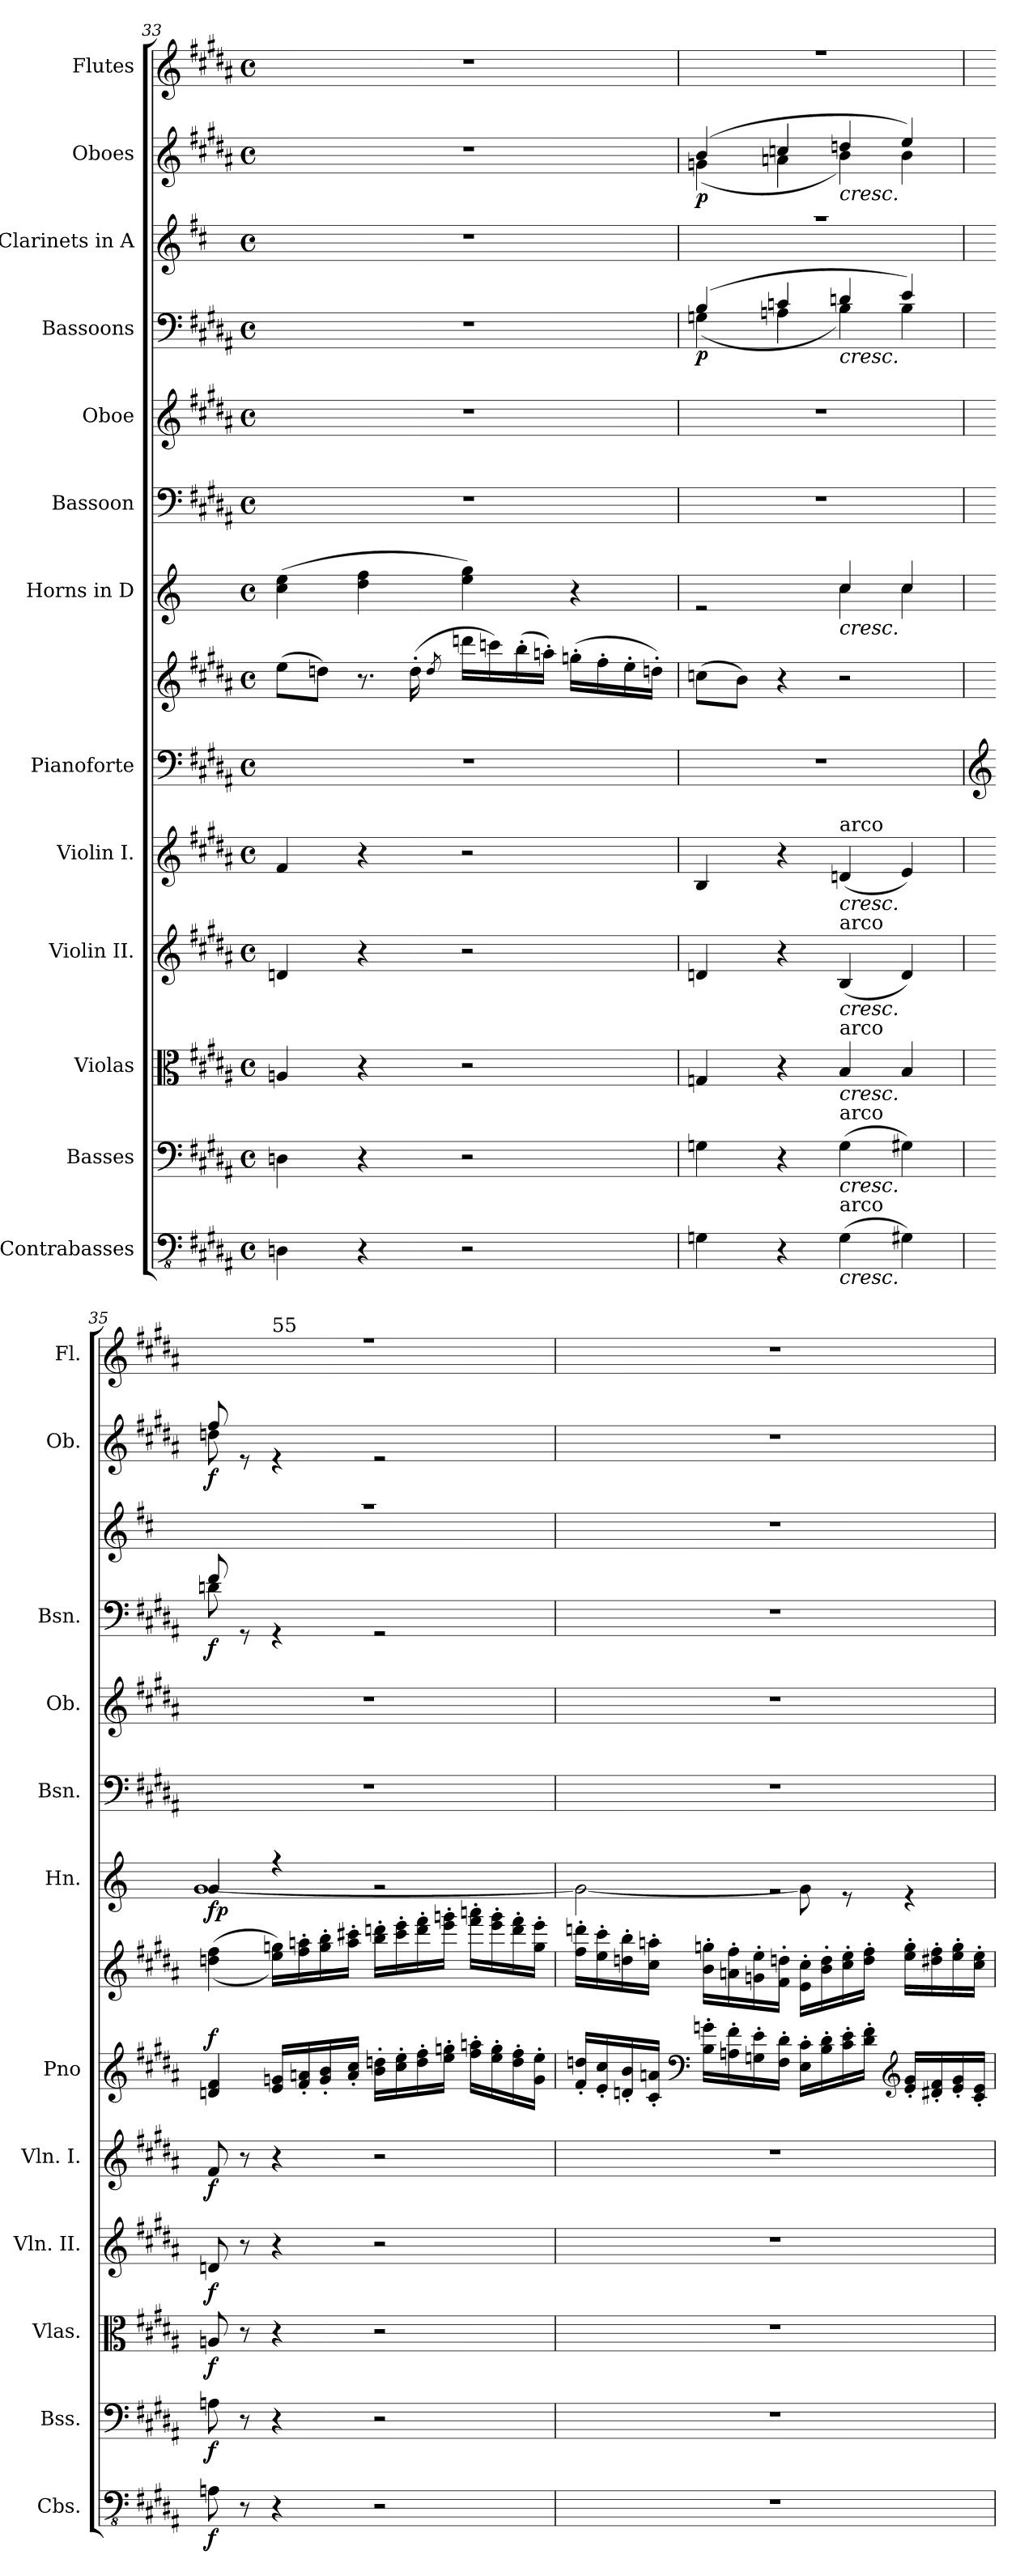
**kern	**dynam	**kern	**dynam	**kern	**dynam	**kern	**dynam	**kern	**dynam	**kern	**kern	**dynam	**kern	**dynam	**kern	**kern	**kern	**dynam	**kern	**kern	**dynam	**kern
*part13	*part13	*part12	*part12	*part11	*part11	*part10	*part10	*part9	*part9	*part8	*part8	*part8	*part7	*part7	*part6	*part5	*part4	*part4	*part3	*part2	*part2	*part1
*staff14	*staff14	*staff13	*staff13	*staff12	*staff12	*staff11	*staff11	*staff10	*staff10	*staff9	*staff8	*staff8/9	*staff7	*staff7	*staff6	*staff5	*staff4	*staff4	*staff3	*staff2	*staff2	*staff1
*I"Contrabasses	*	*I"Basses	*	*I"Violas	*	*I"Violin II.	*	*I"Violin I.	*	*I"Pianoforte	*	*	*I"Horns in D	*	*I"Bassoon	*I"Oboe	*I"Bassoons	*	*I"Clarinets in A	*I"Oboes	*	*I"Flutes
*I'Cbs.	*	*I'Bss.	*	*I'Vlas.	*	*I'Vln. II.	*	*I'Vln. I.	*	*I'Pno	*	*	*I'Hn.	*	*I'Bsn.	*I'Ob.	*I'Bsn.	*	*	*I'Ob.	*	*I'Fl.
*clefFv4	*	*clefF4	*	*clefC3	*	*clefG2	*	*clefG2	*	*clefF4	*clefG2	*	*clefG2	*	*clefF4	*clefG2	*clefF4	*	*clefG2	*clefG2	*	*clefG2
*	*	*	*	*	*	*	*	*	*	*	*	*	*ITrd6c10	*	*	*	*	*	*ITrd2c3	*	*	*
*k[f#c#g#d#a#]	*	*k[f#c#g#d#a#]	*	*k[f#c#g#d#a#]	*	*k[f#c#g#d#a#]	*	*k[f#c#g#d#a#]	*	*k[f#c#g#d#a#]	*k[f#c#g#d#a#]	*	*k[f#c#]	*	*k[f#c#g#d#a#]	*k[f#c#g#d#a#]	*k[f#c#g#d#a#]	*	*k[f#c#g#d#a#]	*k[f#c#g#d#a#]	*	*k[f#c#g#d#a#]
*M4/4	*	*M4/4	*	*M4/4	*	*M4/4	*	*M4/4	*	*M4/4	*M4/4	*	*M4/4	*	*M4/4	*M4/4	*M4/4	*	*M4/4	*M4/4	*	*M4/4
*met(c)	*	*met(c)	*	*met(c)	*	*met(c)	*	*met(c)	*	*met(c)	*met(c)	*	*met(c)	*	*met(c)	*met(c)	*met(c)	*	*met(c)	*met(c)	*	*met(c)
=33	=33	=33	=33	=33	=33	=33	=33	=33	=33	=33	=33	=33	=33	=33	=33	=33	=33	=33	=33	=33	=33	=33
*	*	*	*	*	*	*	*	*	*	*	*^	*	*	*	*	*	*	*	*	*	*	*
4DDn\	.	4Dn\	.	4An/	.	4dn/	.	4f#/	.	1r	(>8ee\L	4...ryy	.	(>4d\ 4f#\	.	1r	1r	1r	.	1r	1r	.	1r
.	.	.	.	.	.	.	.	.	.	.	8ddn\J)	.	.	.	.	.	.	.	.	.	.	.	.
4r	.	4r	.	4r	.	4r	.	4r	.	.	8.r	.	.	4e\ 4g\	.	.	.	.	.	.	.	.	.
.	.	.	.	.	.	.	.	.	.	.	(>16dd'\	.	.	.	.	.	.	.	.	.	.	.	.
.	.	.	.	.	.	.	.	.	.	.	.	8qdd/	.	.	.	.	.	.	.	.	.	.	.
.	.	.	.	.	.	.	.	.	.	.	.	32dd!yy	.	.	.	.	.	.	.	.	.	.	.
2r	.	2r	.	2r	.	2r	.	2r	.	.	16dddn\LL	2ryy	.	4f#\ 4a\)	.	.	.	.	.	.	.	.	.
.	.	.	.	.	.	.	.	.	.	.	16cccn\)	.	.	.	.	.	.	.	.	.	.	.	.
.	.	.	.	.	.	.	.	.	.	.	(>16bb'\	.	.	.	.	.	.	.	.	.	.	.	.
.	.	.	.	.	.	.	.	.	.	.	16aan'\JJ)	.	.	.	.	.	.	.	.	.	.	.	.
.	.	.	.	.	.	.	.	.	.	.	(>16ggn'\LL	.	.	4r	.	.	.	.	.	.	.	.	.
.	.	.	.	.	.	.	.	.	.	.	16ff#'\	.	.	.	.	.	.	.	.	.	.	.	.
.	.	.	.	.	.	.	.	.	.	.	16ee'\	.	.	.	.	.	.	.	.	.	.	.	.
.	.	.	.	.	.	.	.	.	.	.	16ddn'\JJ)	.	.	.	.	.	.	.	.	.	.	.	.
*	*	*	*	*	*	*	*	*	*	*	*v	*v	*	*	*	*	*	*	*	*	*	*	*
=34	=34	=34	=34	=34	=34	=34	=34	=34	=34	=34	=34	=34	=34	=34	=34	=34	=34	=34	=34	=34	=34	=34
*	*	*	*	*	*	*	*	*	*	*	*	*	*^	*	*	*	*^	*	*^	*^	*	*^
!	!	!	!	!	!	!	!	!	!	!	!	!	!	!	!	!	!	!	!	!LO:DY:b	!	!	!	!	!LO:DY:b	!	!
4GGn\	.	4Gn\	.	4Gn/	.	4dn/	.	4B/	.	1r	(>8ccn\L	.	2re	2ryy	.	1r	1r	(>4B/	(<4Gn\	p	1r	4byy	(>4b/	(<4gn\	p	1r	4byy
.	.	.	.	.	.	.	.	.	.	.	8b\J)	.	.	.	.	.	.	.	.	.	.	.	.	.	.	.	.
4r	.	4r	.	4r	.	4r	.	4r	.	.	4r	.	.	.	.	.	.	4cn/	4An\	.	.	2.ryy	4ccn/	4an\	.	.	2.ryy
!	!	!	!	!	!	!	!	!	!	!	!	!	!	!	!	!	!	!	!	!	!	!	!LO:TX:b:i:t=cresc.	!	!	!	!
!	!	!	!	!	!	!	!	!	!	!	!	!	!	!	!	!	!	!LO:TX:b:i:t=cresc.	!	!	!	!	!	!	!	!	!
!	!	!	!	!	!	!	!	!	!	!	!	!	!LO:TX:b:i:t=cresc.	!	!	!	!	!	!	!	!	!	!	!	!	!	!
!	!	!	!	!	!	!	!	!LO:TX:a:t=arco	!	!	!	!	!	!	!	!	!	!	!	!	!	!	!	!	!	!	!
!	!	!	!	!	!	!	!	!LO:TX:b:i:t=cresc.	!	!	!	!	!	!	!	!	!	!	!	!	!	!	!	!	!	!	!
!	!	!	!	!	!	!LO:TX:a:t=arco	!	!	!	!	!	!	!	!	!	!	!	!	!	!	!	!	!	!	!	!	!
!	!	!	!	!	!	!LO:TX:b:i:t=cresc.	!	!	!	!	!	!	!	!	!	!	!	!	!	!	!	!	!	!	!	!	!
!	!	!	!	!LO:TX:a:t=arco	!	!	!	!	!	!	!	!	!	!	!	!	!	!	!	!	!	!	!	!	!	!	!
!	!	!	!	!LO:TX:b:i:t=cresc.	!	!	!	!	!	!	!	!	!	!	!	!	!	!	!	!	!	!	!	!	!	!	!
!	!	!LO:TX:a:t=arco	!	!	!	!	!	!	!	!	!	!	!	!	!	!	!	!	!	!	!	!	!	!	!	!	!
!	!	!LO:TX:b:i:t=cresc.	!	!	!	!	!	!	!	!	!	!	!	!	!	!	!	!	!	!	!	!	!	!	!	!	!
!LO:TX:a:t=arco	!	!	!	!	!	!	!	!	!	!	!	!	!	!	!	!	!	!	!	!	!	!	!	!	!	!	!
!LO:TX:b:i:t=cresc.	!	!	!	!	!	!	!	!	!	!	!	!	!	!	!	!	!	!	!	!	!	!	!	!	!	!	!
(>4GG\	.	(>4G\	.	4B/	.	(<4B/	.	(<4dn/	.	.	2r	.	4d/	4d\	.	.	.	4dn/	4B\)	.	.	.	4ddn/	4b\)	.	.	.
4GG#X\)	.	4G#X\)	.	4B/	.	4d/)	.	4e/)	.	.	.	.	4d/	4d\	.	.	.	4e/)	4B\	.	.	.	4ee/)	4b\	.	.	.
=35	=35	=35	=35	=35	=35	=35	=35	=35	=35	=35	=35	=35	=35	=35	=35	=35	=35	=35	=35	=35	=35	=35	=35	=35	=35	=35	=35
*	*	*	*	*	*	*	*	*	*	*clefG2	*	*	*	*	*	*	*	*	*	*	*	*	*	*	*	*	*
!	!LO:DY:b	!	!LO:DY:b	!	!LO:DY:b	!	!LO:DY:b	!	!LO:DY:b	!	!	!LO:DY:a=2	!	!	!LO:DY:b	!	!	!	!	!LO:DY:b	!	!	!	!	!LO:DY:b	!	!
8AAn\	f	8An\	f	8An/	f	8dn/	f	8f#/	f	4dn/ 4f#/	(<(>4ddn\ 4ff#\	f	4A/	[1A	fp	1r	1r	8f#/	8dn\	f	1r	4byy	8ff#/	8ddn\	f	1r	4byy
8r	.	8r	.	8r	.	8r	.	8r	.	.	.	.	.	.	.	.	.	8rGG	2..ryy	.	.	.	8re	2..ryy	.	.	.
!	!	!	!	!	!	!	!	!	!	!	!	!	!	!	!	!	!	!	!	!	!	!	!	!	!	!	!LO:TX:a:t=55
4r	.	4r	.	4r	.	4r	.	4r	.	16e/ 16gn/LL	16ee\ 16ggn\LL))	.	4r	.	.	.	.	4rGG	.	.	.	2.ryy	4re	.	.	.	2.ryy
.	.	.	.	.	.	.	.	.	.	16f#/' 16an/'	16ff#\' 16aan\'	.	.	.	.	.	.	.	.	.	.	.	.	.	.	.	.
.	.	.	.	.	.	.	.	.	.	16g/' 16b/'	16gg\' 16bb\'	.	.	.	.	.	.	.	.	.	.	.	.	.	.	.	.
.	.	.	.	.	.	.	.	.	.	16a/' 16cc#/'JJ	16aa\' 16ccc#X\'JJ	.	.	.	.	.	.	.	.	.	.	.	.	.	.	.	.
2r	.	2r	.	2r	.	2r	.	2r	.	16b\' 16ddn\'LL	16bb\' 16dddn\'LL	.	2rg	.	.	.	.	2rGG	.	.	.	.	2re	.	.	.	.
.	.	.	.	.	.	.	.	.	.	16cc#\' 16ee\'	16ccc#\' 16eee\'	.	.	.	.	.	.	.	.	.	.	.	.	.	.	.	.
.	.	.	.	.	.	.	.	.	.	16dd\' 16ff#\'	16ddd\' 16fff#\'	.	.	.	.	.	.	.	.	.	.	.	.	.	.	.	.
.	.	.	.	.	.	.	.	.	.	16ee\' 16ggn\'JJ	16eee\' 16gggn\'JJ	.	.	.	.	.	.	.	.	.	.	.	.	.	.	.	.
.	.	.	.	.	.	.	.	.	.	16ff#\' 16aan\'LL	16fff#\' 16aaan\'LL	.	.	.	.	.	.	.	.	.	.	.	.	.	.	.	.
.	.	.	.	.	.	.	.	.	.	16ee\' 16gg\'	16eee\' 16ggg\'	.	.	.	.	.	.	.	.	.	.	.	.	.	.	.	.
.	.	.	.	.	.	.	.	.	.	16dd\' 16ff#\'	16ddd\' 16fff#\'	.	.	.	.	.	.	.	.	.	.	.	.	.	.	.	.
.	.	.	.	.	.	.	.	.	.	16g\' 16ee\'JJ	16gg\' 16eee\'JJ	.	.	.	.	.	.	.	.	.	.	.	.	.	.	.	.
*	*	*	*	*	*	*	*	*	*	*	*	*	*	*	*	*	*	*v	*v	*	*	*	*v	*v	*	*v	*v
*	*	*	*	*	*	*	*	*	*	*	*	*	*	*	*	*	*	*	*	*v	*v	*	*	*
!!LO:PB:g=z
=36	=36	=36	=36	=36	=36	=36	=36	=36	=36	=36	=36	=36	=36	=36	=36	=36	=36	=36	=36	=36	=36	=36	=36
1r	.	1r	.	1r	.	1r	.	1r	.	16f#/' 16ddn/'LL	16ff#\' 16dddn\'LL	.	1rg	2A\_	.	1r	1r	1r	.	1r	1r	.	1r
.	.	.	.	.	.	.	.	.	.	16e/' 16cc#/'	16ee\' 16ccc#\'	.	.	.	.	.	.	.	.	.	.	.	.
.	.	.	.	.	.	.	.	.	.	16dn/' 16b/'	16ddn\' 16bb\'	.	.	.	.	.	.	.	.	.	.	.	.
.	.	.	.	.	.	.	.	.	.	16c#/' 16an/'JJ	16cc#\' 16aan\'JJ	.	.	.	.	.	.	.	.	.	.	.	.
*	*	*	*	*	*	*	*	*	*	*clefF4	*	*	*	*	*	*	*	*	*	*	*	*	*
.	.	.	.	.	.	.	.	.	.	16B\' 16gn\'LL	16b\' 16ggn\'LL	.	.	.	.	.	.	.	.	.	.	.	.
.	.	.	.	.	.	.	.	.	.	16An\' 16f#\'	16an\' 16ff#\'	.	.	.	.	.	.	.	.	.	.	.	.
.	.	.	.	.	.	.	.	.	.	16Gn\' 16e\'	16gn\' 16ee\'	.	.	.	.	.	.	.	.	.	.	.	.
.	.	.	.	.	.	.	.	.	.	16F#\' 16d\'JJ	16f#\' 16ddn\'JJ	.	.	.	.	.	.	.	.	.	.	.	.
.	.	.	.	.	.	.	.	.	.	16E\' 16c#\'LL	16e\' 16cc#\'LL	.	.	8A\]	.	.	.	.	.	.	.	.	.
.	.	.	.	.	.	.	.	.	.	16B\' 16d\'	16b\' 16dd\'	.	.	.	.	.	.	.	.	.	.	.	.
.	.	.	.	.	.	.	.	.	.	16c#\' 16e\'	16cc#\' 16ee\'	.	.	8r	.	.	.	.	.	.	.	.	.
.	.	.	.	.	.	.	.	.	.	16d\' 16f#\'JJ	16dd\' 16ff#\'JJ	.	.	.	.	.	.	.	.	.	.	.	.
*	*	*	*	*	*	*	*	*	*	*clefG2	*	*	*	*	*	*	*	*	*	*	*	*	*
.	.	.	.	.	.	.	.	.	.	16e/' 16g/'LL	16ee\' 16gg\'LL	.	.	4r	.	.	.	.	.	.	.	.	.
.	.	.	.	.	.	.	.	.	.	16d#X/' 16f#/'	16dd#X\' 16ff#\'	.	.	.	.	.	.	.	.	.	.	.	.
.	.	.	.	.	.	.	.	.	.	16e/' 16g/'	16ee\' 16gg\'	.	.	.	.	.	.	.	.	.	.	.	.
.	.	.	.	.	.	.	.	.	.	16c#/' 16e/'JJ	16cc#\' 16ee\'JJ	.	.	.	.	.	.	.	.	.	.	.	.
*	*	*	*	*	*	*	*	*	*	*	*	*	*v	*v	*	*	*	*	*	*	*	*	*
=	=	=	=	=	=	=	=	=	=	=	=	=	=	=	=	=	=	=	=	=	=	=
*-	*-	*-	*-	*-	*-	*-	*-	*-	*-	*-	*-	*-	*-	*-	*-	*-	*-	*-	*-	*-	*-	*-
